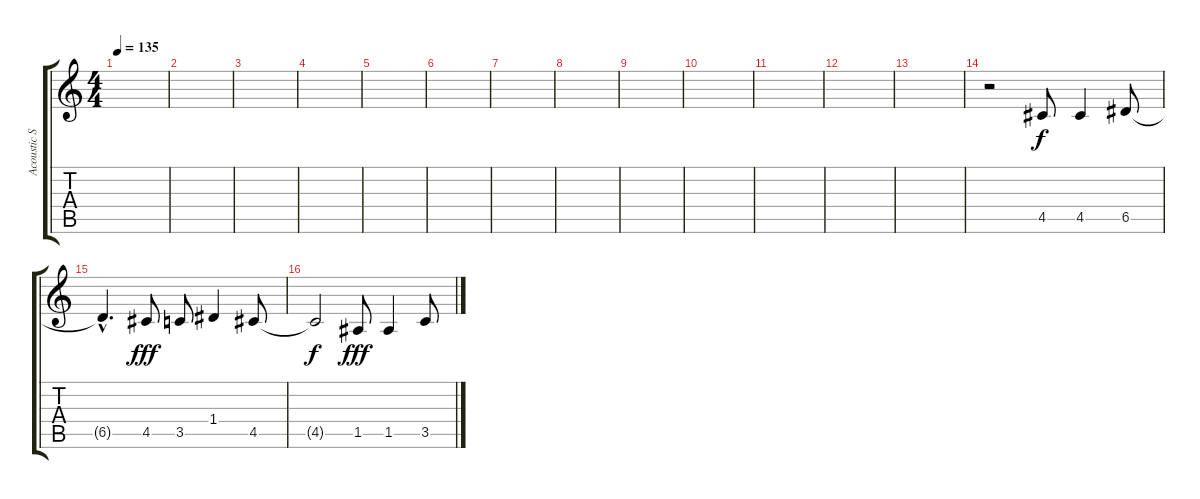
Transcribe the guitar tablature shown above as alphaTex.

\track ("Acoustic Solo" "Acoustic S") {instrument acousticguitarsteel}
\staff {score tabs}
\tuning (E4 B3 G3 D3 A2 E2) {hide}
\ts (4 4)
\tempo 135
\clef g2
\ks c
|
|
|
|
|
|
|
|
|
|
|
|
|
r.2 4.5.8 4.5.4 6.5.8 |
6.5{hac t}.4{d dy f} 4.5.8{dy fff} 3.5.8 1.4.4 4.5.8 |
4.5{t}.2{dy f} 1.5.8{dy fff} 1.5.4 3.5.8
